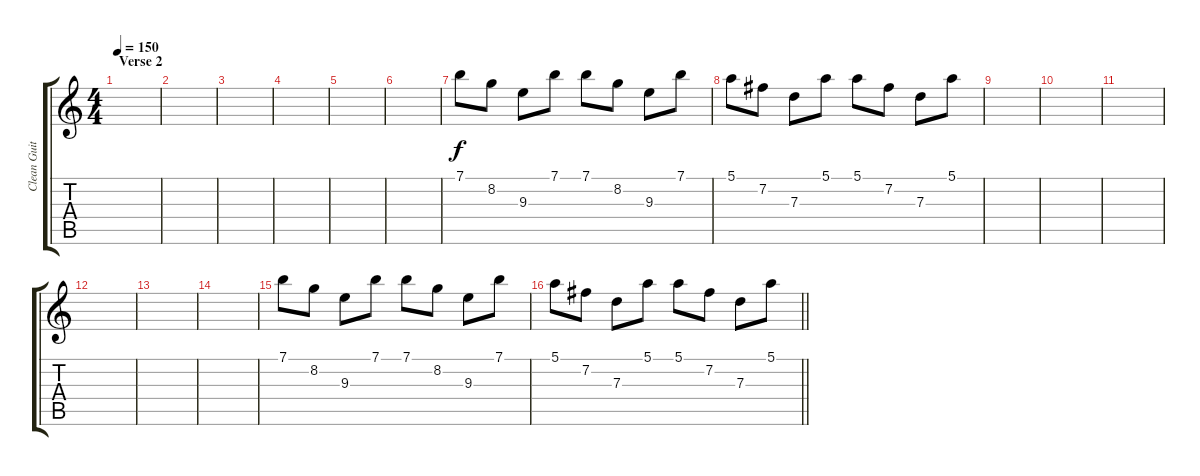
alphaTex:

\track ("Clean Guitar/Keyboard" "Clean Guit") {instrument electricguitarjazz}
\staff {score tabs}
\tuning (E4 B3 G3 D3 A2 E2) {hide}
\ts (4 4)
\section ("" "Verse 2")
\tempo 150
\clef g2
\ks c
|
|
|
|
|
|
7.1.8{volume 12} 8.2.8 9.3.8 7.1.8 7.1.8 8.2.8 9.3.8 7.1.8 |
5.1.8 7.2.8 7.3.8 5.1.8 5.1.8 7.2.8 7.3.8 5.1.8 |
|
|
|
|
|
|
7.1.8{volume 12} 8.2.8 9.3.8 7.1.8 7.1.8 8.2.8 9.3.8 7.1.8 |
\barLineRight lightlight
5.1.8 7.2.8 7.3.8 5.1.8 5.1.8 7.2.8 7.3.8 5.1.8
